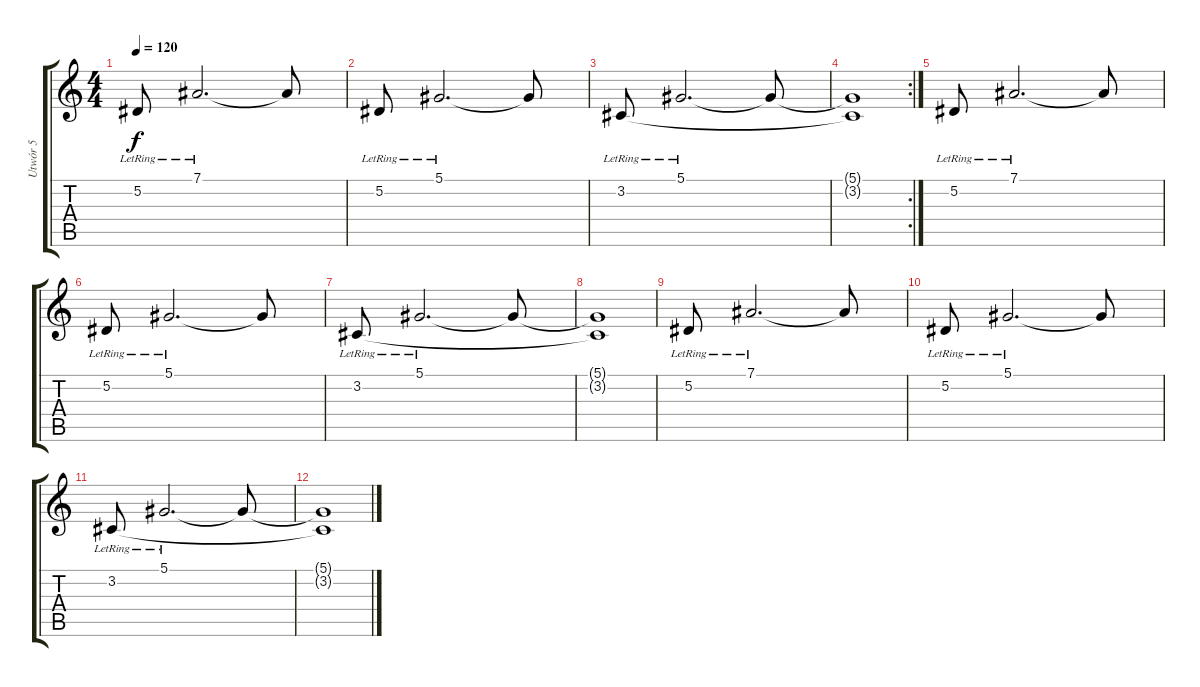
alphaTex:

\track ("Utwór 5" "Utwór 5") {instrument harmonica}
\staff {score tabs}
\tuning (Eb4 Bb3 Gb3 Db3 Ab2 Eb2) {hide}
\ts (4 4)
\tempo 120
\clef g2
\ks c
5.2{lr}.8{dy f} 7.1{lr}.2{d} 7.1{t}.8 |
5.2{lr}.8 5.1{lr}.2{d} 5.1{t}.8 |
3.2{lr}.8 5.1{lr}.2{d} 5.1{t}.8 |
\rc 2
(5.1{t} 3.2{t}).1 |
5.2{lr}.8 7.1{lr}.2{d} 7.1{t}.8 |
5.2{lr}.8 5.1{lr}.2{d} 5.1{t}.8 |
3.2{lr}.8 5.1{lr}.2{d} 5.1{t}.8 |
(5.1{t} 3.2{t}).1 |
5.2{lr}.8 7.1{lr}.2{d} 7.1{t}.8 |
5.2{lr}.8 5.1{lr}.2{d} 5.1{t}.8 |
3.2{lr}.8 5.1{lr}.2{d} 5.1{t}.8 |
(5.1{t} 3.2{t}).1
